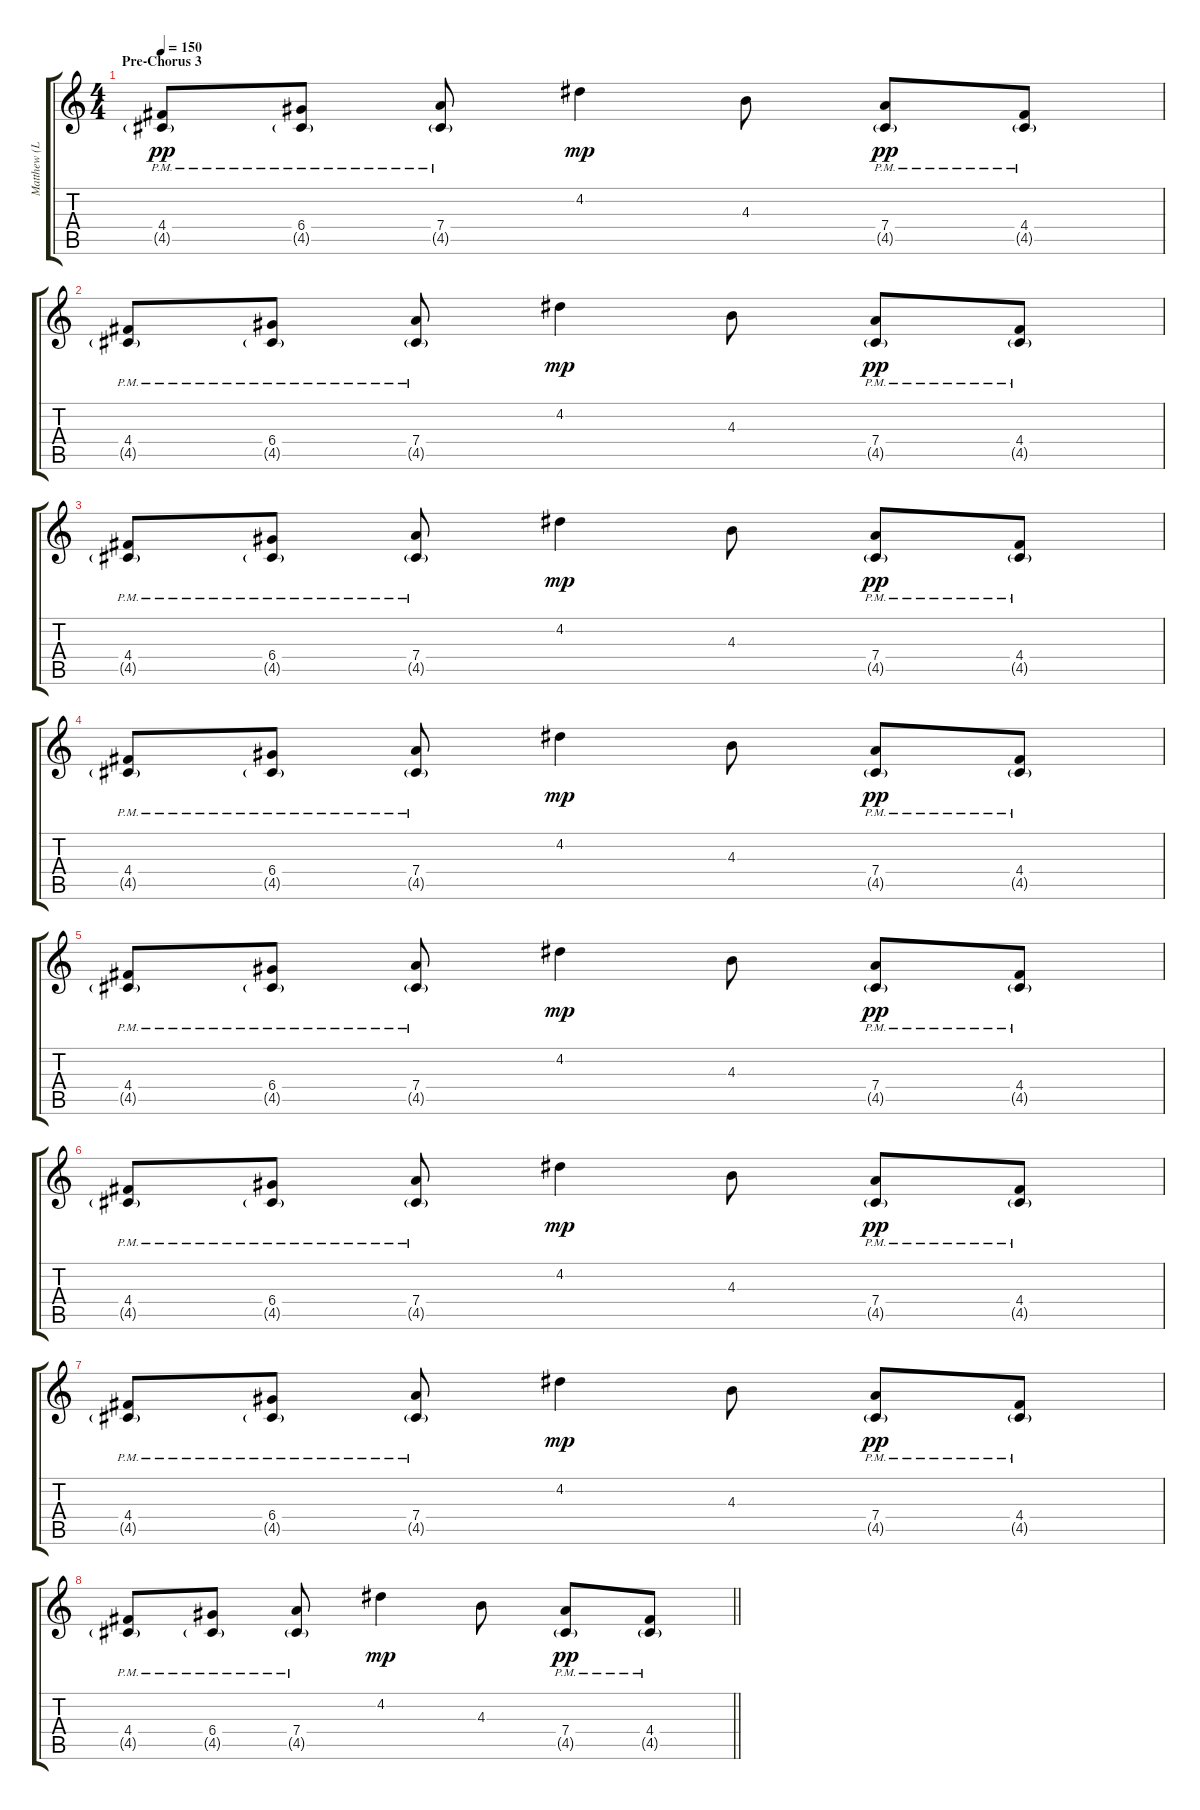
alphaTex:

\track ("Matthew (Lead)" "Matthew (L") {instrument overdrivenguitar}
\staff {score tabs}
\tuning (E4 B3 G3 D3 A2 E2) {hide}
\ts (4 4)
\section ("" "Pre-Chorus 3")
\tempo 150
\clef g2
\ks c
(4.4{pm} 4.5{g pm}).8{dy pp} (6.4{pm} 4.5{g pm}).8 (7.4{pm} 4.5{g pm}).8 4.2.4{dy mp} 4.3.8 (7.4{pm} 4.5{g pm}).8{dy pp} (4.4{pm} 4.5{g pm}).8 |
(4.4{pm} 4.5{g pm}).8 (6.4{pm} 4.5{g pm}).8 (7.4{pm} 4.5{g pm}).8 4.2.4{dy mp} 4.3.8 (7.4{pm} 4.5{g pm}).8{dy pp} (4.4{pm} 4.5{g pm}).8 |
(4.4{pm} 4.5{g pm}).8 (6.4{pm} 4.5{g pm}).8 (7.4{pm} 4.5{g pm}).8 4.2.4{dy mp} 4.3.8 (7.4{pm} 4.5{g pm}).8{dy pp} (4.4{pm} 4.5{g pm}).8 |
(4.4{pm} 4.5{g pm}).8 (6.4{pm} 4.5{g pm}).8 (7.4{pm} 4.5{g pm}).8 4.2.4{dy mp} 4.3.8 (7.4{pm} 4.5{g pm}).8{dy pp} (4.4{pm} 4.5{g pm}).8 |
(4.4{pm} 4.5{g pm}).8 (6.4{pm} 4.5{g pm}).8 (7.4{pm} 4.5{g pm}).8 4.2.4{dy mp} 4.3.8 (7.4{pm} 4.5{g pm}).8{dy pp} (4.4{pm} 4.5{g pm}).8 |
(4.4{pm} 4.5{g pm}).8 (6.4{pm} 4.5{g pm}).8 (7.4{pm} 4.5{g pm}).8 4.2.4{dy mp} 4.3.8 (7.4{pm} 4.5{g pm}).8{dy pp} (4.4{pm} 4.5{g pm}).8 |
(4.4{pm} 4.5{g pm}).8 (6.4{pm} 4.5{g pm}).8 (7.4{pm} 4.5{g pm}).8 4.2.4{dy mp} 4.3.8 (7.4{pm} 4.5{g pm}).8{dy pp} (4.4{pm} 4.5{g pm}).8 |
\barLineRight lightlight
(4.4{pm} 4.5{g pm}).8 (6.4{pm} 4.5{g pm}).8 (7.4{pm} 4.5{g pm}).8 4.2.4{dy mp} 4.3.8 (7.4{pm} 4.5{g pm}).8{dy pp} (4.4{pm} 4.5{g pm}).8
